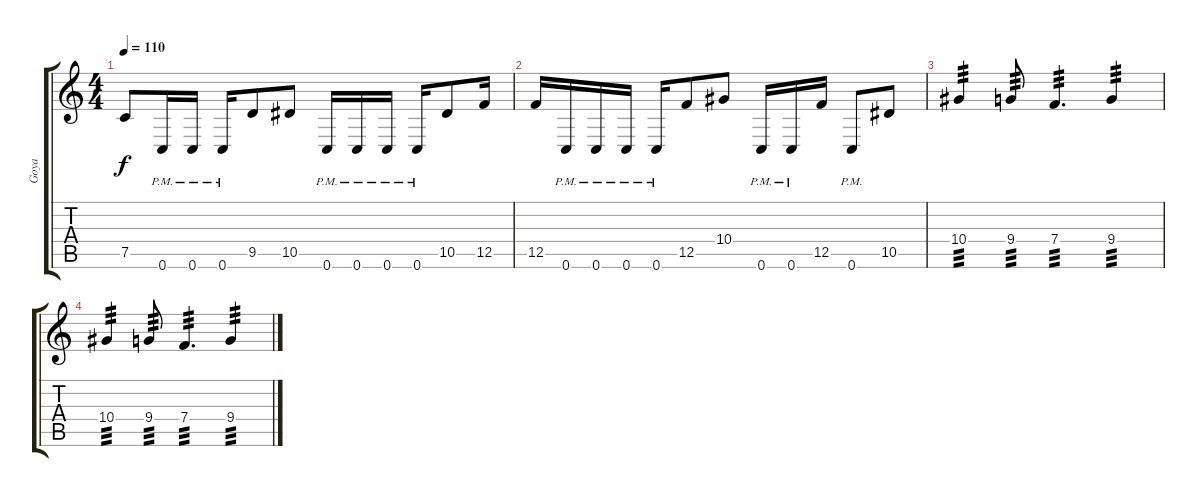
\track ("Goya" "Goya") {instrument distortionguitar}
\staff {score tabs}
\tuning (C4 G3 Eb3 Bb2 F2 C2) {hide}
\ts (4 4)
\tempo 110
\clef g2
\ks c
7.5.8{dy f} 0.6{pm}.16 0.6{pm}.16 0.6{pm}.16 9.5.8 10.5.8 0.6{pm}.16 0.6{pm}.16 0.6{pm}.16 0.6{pm}.16 10.5.8 12.5.16 |
12.5.16 0.6{pm}.16 0.6{pm}.16 0.6{pm}.16 0.6{pm}.16 12.5.8 10.4.8 0.6{pm}.16 0.6{pm}.16 12.5.16 0.6{pm}.8 10.5.8 |
10.4.4{tp 3} 9.4.8{tp 3} 7.4.4{d tp 3} 9.4.4{tp 3} |
10.4.4{tp 3} 9.4.8{tp 3} 7.4.4{d tp 3} 9.4.4{tp 3}
